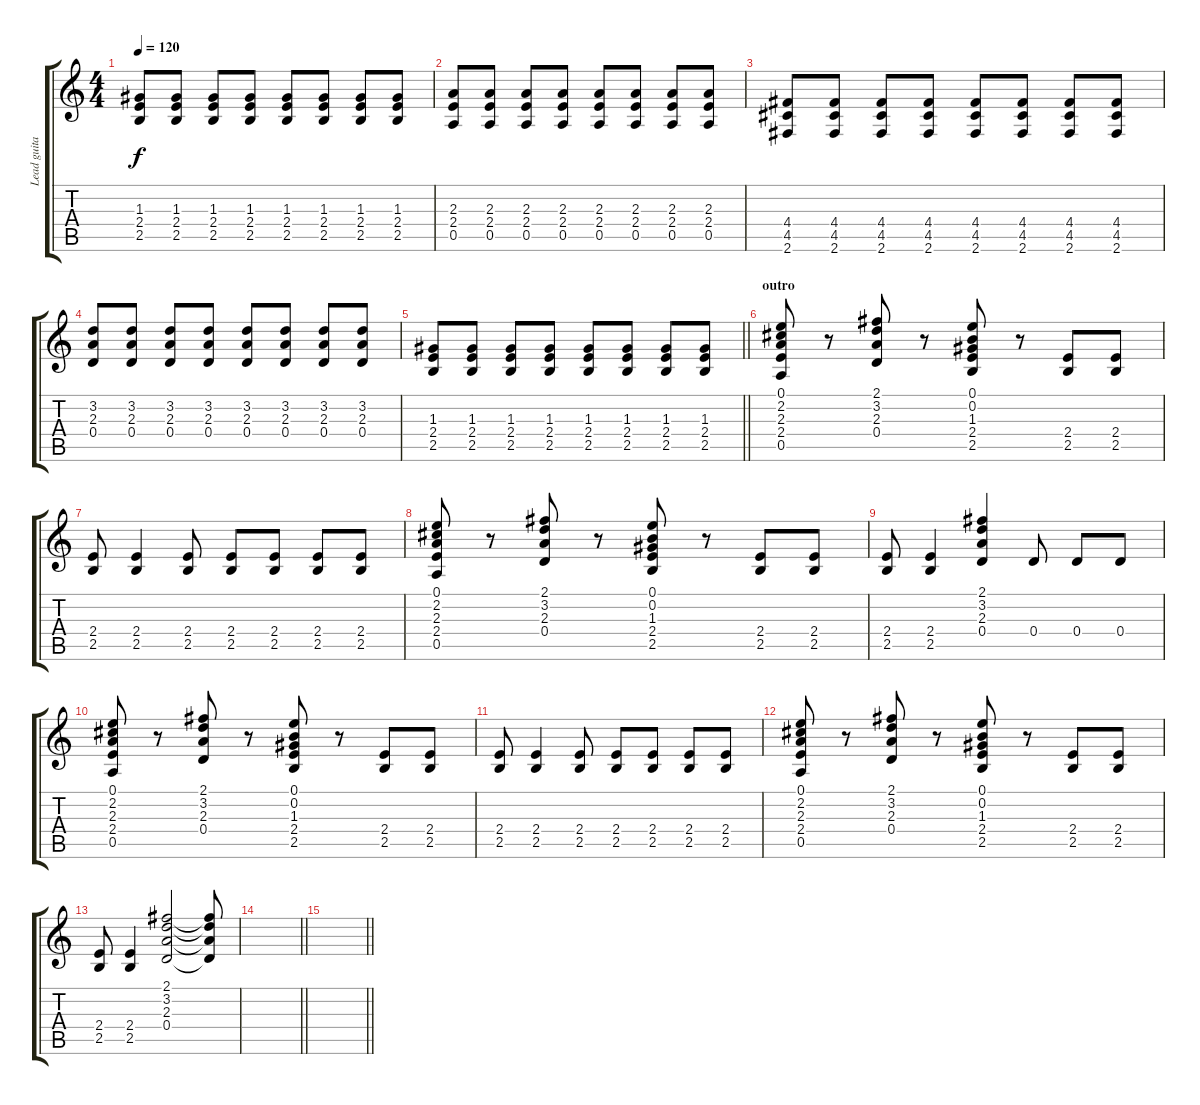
\track ("Lead guitar" "Lead guita") {instrument distortionguitar}
\staff {score tabs}
\tuning (E4 B3 G3 D3 A2 E2) {hide}
\ts (4 4)
\tempo 120
\clef g2
\ks c
(1.3 2.4 2.5).8{dy f} (1.3 2.4 2.5).8 (1.3 2.4 2.5).8 (1.3 2.4 2.5).8 (1.3 2.4 2.5).8 (1.3 2.4 2.5).8 (1.3 2.4 2.5).8 (1.3 2.4 2.5).8 |
(2.3 2.4 0.5).8 (2.3 2.4 0.5).8 (2.3 2.4 0.5).8 (2.3 2.4 0.5).8 (2.3 2.4 0.5).8 (2.3 2.4 0.5).8 (2.3 2.4 0.5).8 (2.3 2.4 0.5).8 |
(4.4 4.5 2.6).8 (4.4 4.5 2.6).8 (4.4 4.5 2.6).8 (4.4 4.5 2.6).8 (4.4 4.5 2.6).8 (4.4 4.5 2.6).8 (4.4 4.5 2.6).8 (4.4 4.5 2.6).8 |
(3.2 2.3 0.4).8 (3.2 2.3 0.4).8 (3.2 2.3 0.4).8 (3.2 2.3 0.4).8 (3.2 2.3 0.4).8 (3.2 2.3 0.4).8 (3.2 2.3 0.4).8 (3.2 2.3 0.4).8 |
\barLineRight lightlight
(1.3 2.4 2.5).8 (1.3 2.4 2.5).8 (1.3 2.4 2.5).8 (1.3 2.4 2.5).8 (1.3 2.4 2.5).8 (1.3 2.4 2.5).8 (1.3 2.4 2.5).8 (1.3 2.4 2.5).8 |
\section ("" "outro")
(0.1 2.2 2.3 2.4 0.5).8 r.8 (2.1 3.2 2.3 0.4).8 r.8 (0.1 0.2 1.3 2.4 2.5).8 r.8 (2.4 2.5).8 (2.4 2.5).8 |
(2.4 2.5).8 (2.4 2.5).4 (2.4 2.5).8 (2.4 2.5).8 (2.4 2.5).8 (2.4 2.5).8 (2.4 2.5).8 |
(0.1 2.2 2.3 2.4 0.5).8 r.8 (2.1 3.2 2.3 0.4).8 r.8 (0.1 0.2 1.3 2.4 2.5).8 r.8 (2.4 2.5).8 (2.4 2.5).8 |
(2.4 2.5).8 (2.4 2.5).4 (2.1 3.2 2.3 0.4).4 0.4.8 0.4.8 0.4.8 |
(0.1 2.2 2.3 2.4 0.5).8 r.8 (2.1 3.2 2.3 0.4).8 r.8 (0.1 0.2 1.3 2.4 2.5).8 r.8 (2.4 2.5).8 (2.4 2.5).8 |
(2.4 2.5).8 (2.4 2.5).4 (2.4 2.5).8 (2.4 2.5).8 (2.4 2.5).8 (2.4 2.5).8 (2.4 2.5).8 |
(0.1 2.2 2.3 2.4 0.5).8 r.8 (2.1 3.2 2.3 0.4).8 r.8 (0.1 0.2 1.3 2.4 2.5).8 r.8 (2.4 2.5).8 (2.4 2.5).8 |
(2.4 2.5).8 (2.4 2.5).4 (2.1 3.2 2.3 0.4).2 (2.1{t} 3.2{t} 2.3{t} 0.4{t}).8 |
\barLineRight lightlight
|
\barLineRight lightlight
